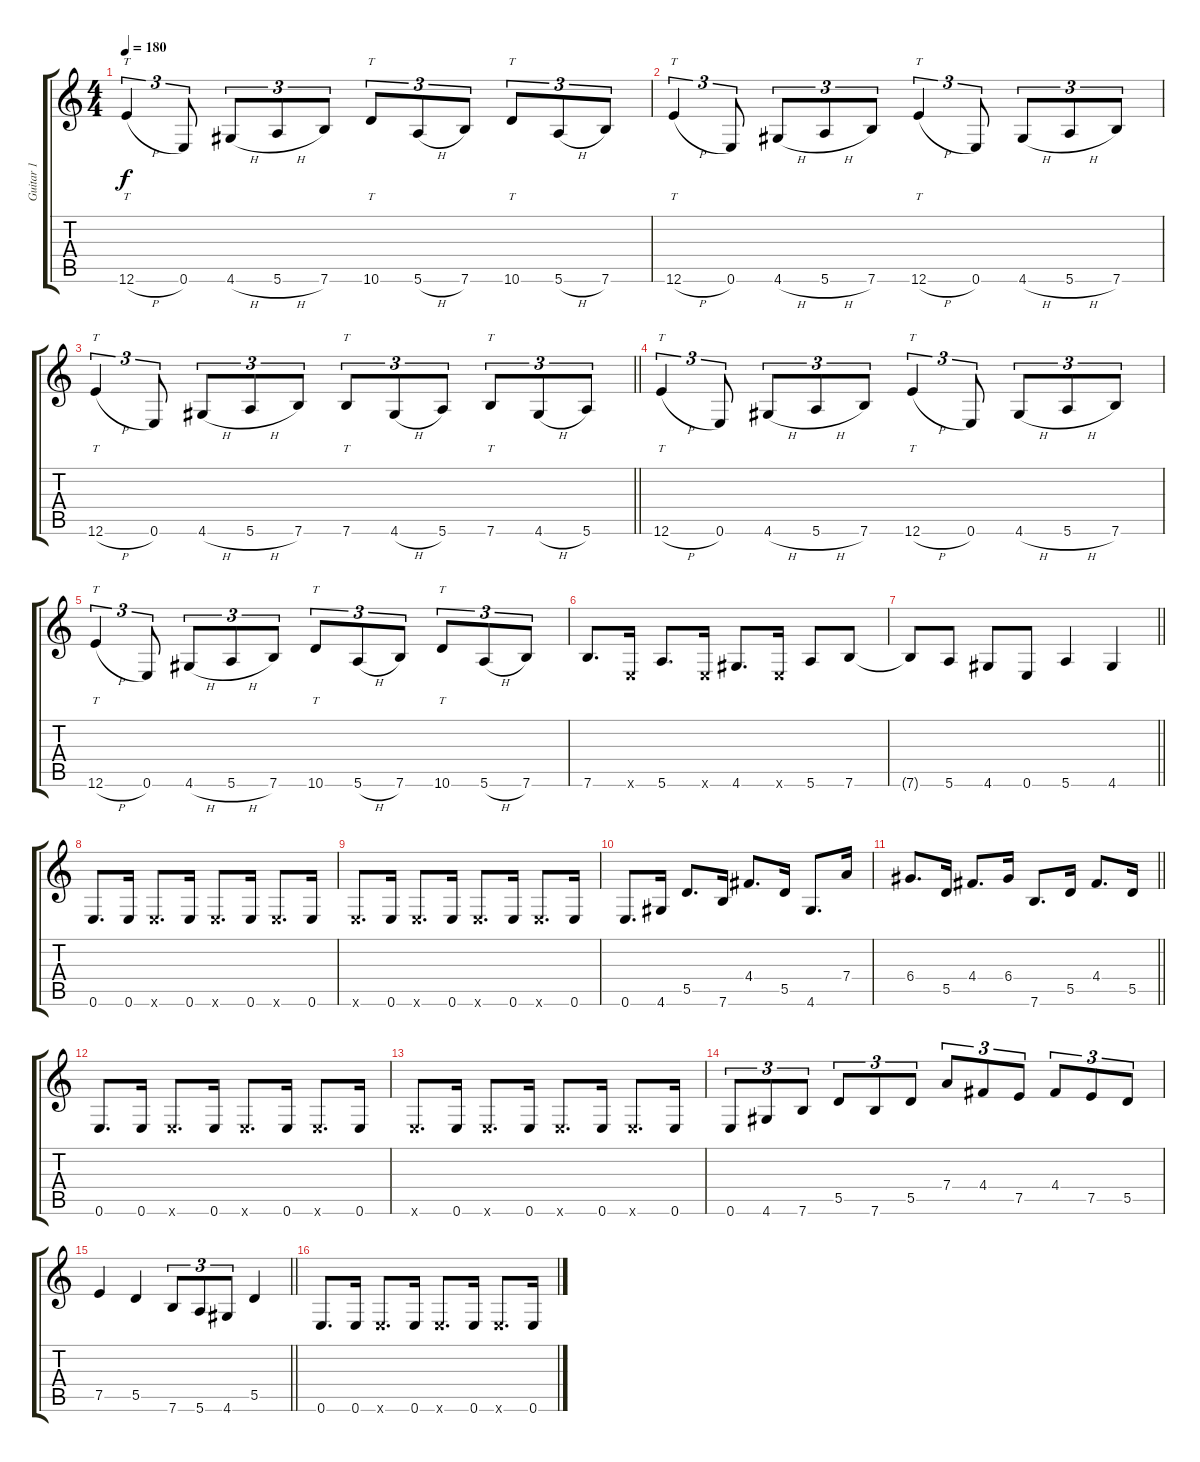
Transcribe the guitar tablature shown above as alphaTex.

\track ("Guitar 1" "Guitar 1") {instrument distortionguitar}
\staff {score tabs}
\tuning (E4 B3 G3 D3 A2 E2) {hide}
\ts (4 4)
\tempo 180
\clef g2
\ks c
12.6{h}.4{tt tu (3 2) dy f} 0.6.8{tu (3 2)} 4.6{h}.8{tu (3 2)} 5.6{h}.8{tu (3 2)} 7.6.8{tu (3 2)} 10.6.8{tt tu (3 2)} 5.6{h}.8{tu (3 2)} 7.6.8{tu (3 2)} 10.6.8{tt tu (3 2)} 5.6{h}.8{tu (3 2)} 7.6.8{tu (3 2)} |
12.6{h}.4{tt tu (3 2)} 0.6.8{tu (3 2)} 4.6{h}.8{tu (3 2)} 5.6{h}.8{tu (3 2)} 7.6.8{tu (3 2)} 12.6{h}.4{tt tu (3 2)} 0.6.8{tu (3 2)} 4.6{h}.8{tu (3 2)} 5.6{h}.8{tu (3 2)} 7.6.8{tu (3 2)} |
\barLineRight lightlight
12.6{h}.4{tt tu (3 2)} 0.6.8{tu (3 2)} 4.6{h}.8{tu (3 2)} 5.6{h}.8{tu (3 2)} 7.6.8{tu (3 2)} 7.6.8{tt tu (3 2)} 4.6{h}.8{tu (3 2)} 5.6.8{tu (3 2)} 7.6.8{tt tu (3 2)} 4.6{h}.8{tu (3 2)} 5.6.8{tu (3 2)} |
12.6{h}.4{tt tu (3 2)} 0.6.8{tu (3 2)} 4.6{h}.8{tu (3 2)} 5.6{h}.8{tu (3 2)} 7.6.8{tu (3 2)} 12.6{h}.4{tt tu (3 2)} 0.6.8{tu (3 2)} 4.6{h}.8{tu (3 2)} 5.6{h}.8{tu (3 2)} 7.6.8{tu (3 2)} |
12.6{h}.4{tt tu (3 2)} 0.6.8{tu (3 2)} 4.6{h}.8{tu (3 2)} 5.6{h}.8{tu (3 2)} 7.6.8{tu (3 2)} 10.6.8{tt tu (3 2)} 5.6{h}.8{tu (3 2)} 7.6.8{tu (3 2)} 10.6.8{tt tu (3 2)} 5.6{h}.8{tu (3 2)} 7.6.8{tu (3 2)} |
7.6.8{d} 0.6{x}.16 5.6.8{d} 0.6{x}.16 4.6.8{d} 0.6{x}.16 5.6.8 7.6.8 |
\barLineRight lightlight
7.6{t}.8 5.6.8 4.6.8 0.6.8 5.6.4 4.6.4 |
\section ("" "")
0.6.8{d} 0.6.16 0.6{x}.8{d} 0.6.16 0.6{x}.8{d} 0.6.16 0.6{x}.8{d} 0.6.16 |
0.6{x}.8{d} 0.6.16 0.6{x}.8{d} 0.6.16 0.6{x}.8{d} 0.6.16 0.6{x}.8{d} 0.6.16 |
0.6.8{d} 4.6.16 5.5.8{d} 7.6.16 4.4.8{d} 5.5.16 4.6.8{d} 7.4.16 |
\barLineRight lightlight
6.4.8{d} 5.5.16 4.4.8{d} 6.4.16 7.6.8{d} 5.5.16 4.4.8{d} 5.5.16 |
0.6.8{d} 0.6.16 0.6{x}.8{d} 0.6.16 0.6{x}.8{d} 0.6.16 0.6{x}.8{d} 0.6.16 |
0.6{x}.8{d} 0.6.16 0.6{x}.8{d} 0.6.16 0.6{x}.8{d} 0.6.16 0.6{x}.8{d} 0.6.16 |
0.6.8{tu (3 2)} 4.6.8{tu (3 2)} 7.6.8{tu (3 2)} 5.5.8{tu (3 2)} 7.6.8{tu (3 2)} 5.5.8{tu (3 2)} 7.4.8{tu (3 2)} 4.4.8{tu (3 2)} 7.5.8{tu (3 2)} 4.4.8{tu (3 2)} 7.5.8{tu (3 2)} 5.5.8{tu (3 2)} |
\barLineRight lightlight
7.5.4 5.5.4 7.6.8{tu (3 2)} 5.6.8{tu (3 2)} 4.6.8{tu (3 2)} 5.5.4 |
0.6.8{d} 0.6.16 0.6{x}.8{d} 0.6.16 0.6{x}.8{d} 0.6.16 0.6{x}.8{d} 0.6.16
